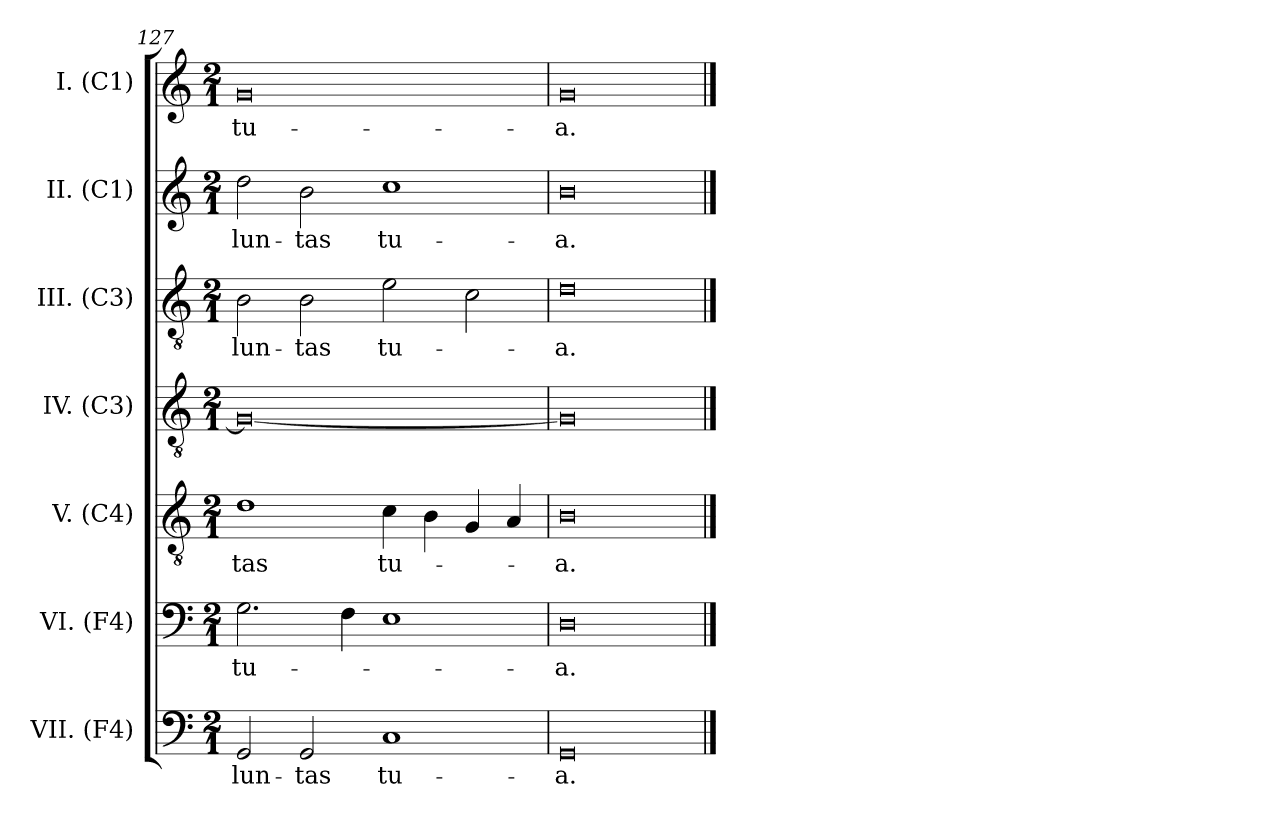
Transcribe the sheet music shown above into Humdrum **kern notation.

**kern	**text	**kern	**text	**kern	**text	**kern	**kern	**text	**kern	**text	**kern	**text
*part7	*part7	*part6	*part6	*part5	*part5	*part4	*part3	*part3	*part2	*part2	*part1	*part1
*staff7	*staff7	*staff6	*staff6	*staff5	*staff5	*staff4	*staff3	*staff3	*staff2	*staff2	*staff1	*staff1
*I"VII. (F4)	*	*I"VI. (F4)	*	*I"V. (C4)	*	*I"IV. (C3)	*I"III. (C3)	*	*I"II. (C1)	*	*I"I. (C1)	*
*I'VII.	*	*I'VI.	*	*I'V.	*	*I'IV.	*I'III.	*	*I'II.	*	*I'I.	*
*clefF4	*	*clefF4	*	*clefGv2	*	*clefGv2	*clefGv2	*	*clefG2	*	*clefG2	*
*	*	*	*	*ITrd7c12	*	*	*	*	*	*	*	*
*k[]	*	*k[]	*	*k[]	*	*k[]	*k[]	*	*k[]	*	*k[]	*
*C:	*	*C:	*	*C:	*	*C:	*C:	*	*C:	*	*C:	*
*M2/1	*	*M2/1	*	*M2/1	*	*M2/1	*M2/1	*	*M2/1	*	*M2/1	*
=127	=127	=127	=127	=127	=127	=127	=127	=127	=127	=127	=127	=127
!	!LO:LY:b:color=#000000	!	!	!	!	!	!	!	!	!	!	!
!	!	!	!LO:LY:b:color=#000000	!	!	!	!	!	!	!	!	!
!	!	!	!	!	!LO:LY:b:color=#000000	!	!	!	!	!	!	!
!	!	!	!	!	!	!	!	!LO:LY:b:color=#000000	!	!	!	!
!	!	!	!	!	!	!	!	!	!	!LO:LY:b:color=#000000	!	!
!	!	!	!	!	!	!	!	!	!	!	!	!LO:LY:b:color=#000000
2GGi/	-lun-	2.Gi\	tu-	1Di	-tas	0Gi_	2Bi\	-lun-	2ddi\	-lun-	0gi	tu-
!	!LO:LY:b:color=#000000	!	!	!	!	!	!	!	!	!	!	!
!	!	!	!	!	!	!	!	!LO:LY:b:color=#000000	!	!	!	!
!	!	!	!	!	!	!	!	!	!	!LO:LY:b:color=#000000	!	!
2GGi/	-tas	.	.	.	.	.	2Bi\	-tas	2bi\	-tas	.	.
.	.	4Fi\	.	.	.	.	.	.	.	.	.	.
!	!LO:LY:b:color=#000000	!	!	!	!	!	!	!	!	!	!	!
!	!	!	!	!	!LO:LY:b:color=#000000	!	!	!	!	!	!	!
!	!	!	!	!	!	!	!	!LO:LY:b:color=#000000	!	!	!	!
!	!	!	!	!	!	!	!	!	!	!LO:LY:b:color=#000000	!	!
1Ci	tu-	1Ei	.	4Ci\	tu-	.	2ei\	tu-	1cci	tu-	.	.
.	.	.	.	4BBi\	.	.	.	.	.	.	.	.
.	.	.	.	4GGi/	.	.	2ci\	.	.	.	.	.
.	.	.	.	4AAi/	.	.	.	.	.	.	.	.
=128	=128	=128	=128	=128	=128	=128	=128	=128	=128	=128	=128	=128
!	!LO:LY:b:color=#000000	!	!	!	!	!	!	!	!	!	!	!
!	!	!	!LO:LY:b:color=#000000	!	!	!	!	!	!	!	!	!
!	!	!	!	!	!LO:LY:b:color=#000000	!	!	!	!	!	!	!
!	!	!	!	!	!	!	!	!LO:LY:b:color=#000000	!	!	!	!
!	!	!	!	!	!	!	!	!	!	!LO:LY:b:color=#000000	!	!
!	!	!	!	!	!	!	!	!	!	!	!	!LO:LY:b:color=#000000
0GGi	-a.	0Di	-a.	0BBi	-a.	0Gi]	0di	-a.	0bi	-a.	0gi	-a.
==	==	==	==	==	==	==	==	==	==	==	==	==
*-	*-	*-	*-	*-	*-	*-	*-	*-	*-	*-	*-	*-
